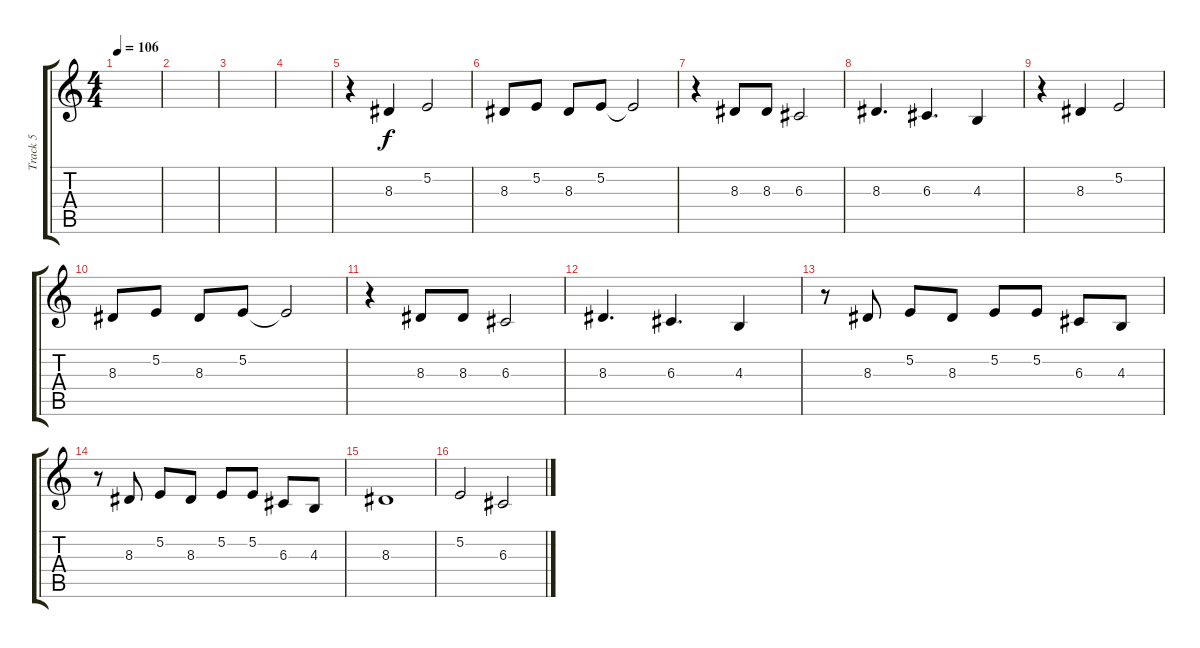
\track ("Track 5" "Track 5") {instrument flute}
\staff {score tabs}
\tuning (E4 B3 G3 D3 A2 E2) {hide}
\ts (4 4)
\tempo 106
\clef g2
\ks c
|
|
|
|
r.4 8.3.4 5.2.2 |
8.3.8 5.2.8 8.3.8 5.2.8 5.2{t}.2 |
r.4 8.3.8 8.3.8 6.3.2 |
8.3.4{d} 6.3.4{d} 4.3.4 |
r.4 8.3.4 5.2.2 |
8.3.8 5.2.8 8.3.8 5.2.8 5.2{t}.2 |
r.4 8.3.8 8.3.8 6.3.2 |
8.3.4{d} 6.3.4{d} 4.3.4 |
r.8 8.3.8 5.2.8 8.3.8 5.2.8 5.2.8 6.3.8 4.3.8 |
r.8 8.3.8 5.2.8 8.3.8 5.2.8 5.2.8 6.3.8 4.3.8 |
8.3.1 |
5.2.2 6.3.2
